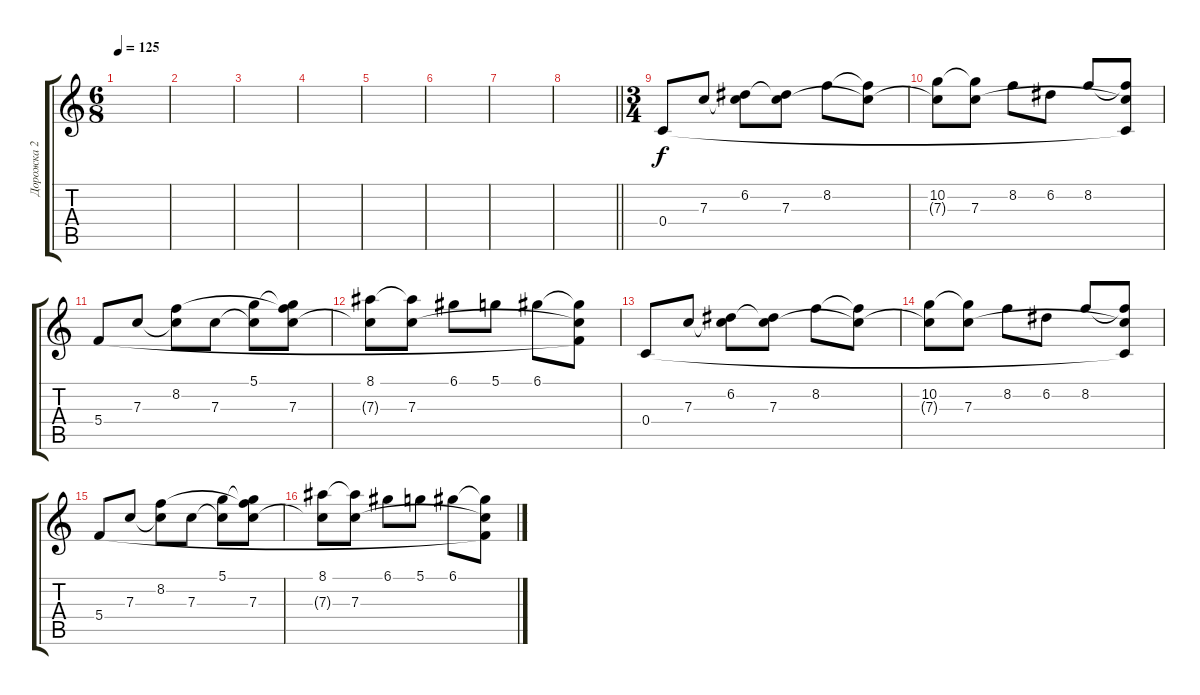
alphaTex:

\track ("Дорожка 2" "Дорожка 2") {instrument acousticguitarsteel}
\staff {score tabs}
\tuning (D4 A3 F3 C3 G2 D2) {hide}
\ts (6 8)
\tempo 125
\clef g2
\ks c
|
|
|
|
|
|
|
\barLineRight lightlight
|
\ts (3 4)
0.4.8 7.3.8 (6.2 7.3{t}).8 (6.2{t} 7.3).8 8.2.8 (8.2{t} 7.3{t}).8 |
(10.2 7.3{t}).8 (10.2{t} 7.3).8 8.2.8 6.2.8 8.2.8 (8.2{t} 7.3{t} 0.4{t}).8 |
5.4.8 7.3.8 (8.2 7.3{t}).8 7.3.8 (5.1 7.3{t}).8 (5.1{t} 8.2{t} 7.3).8 |
(8.1 7.3{t}).8 (8.1{t} 7.3).8 6.1.8 5.1.8 6.1.8 (6.1{t} 7.3{t} 5.4{t}).8 |
0.4.8 7.3.8 (6.2 7.3{t}).8 (6.2{t} 7.3).8 8.2.8 (8.2{t} 7.3{t}).8 |
(10.2 7.3{t}).8 (10.2{t} 7.3).8 8.2.8 6.2.8 8.2.8 (8.2{t} 7.3{t} 0.4{t}).8 |
5.4.8 7.3.8 (8.2 7.3{t}).8 7.3.8 (5.1 7.3{t}).8 (5.1{t} 8.2{t} 7.3).8 |
(8.1 7.3{t}).8 (8.1{t} 7.3).8 6.1.8 5.1.8 6.1.8 (6.1{t} 7.3{t} 5.4{t}).8
